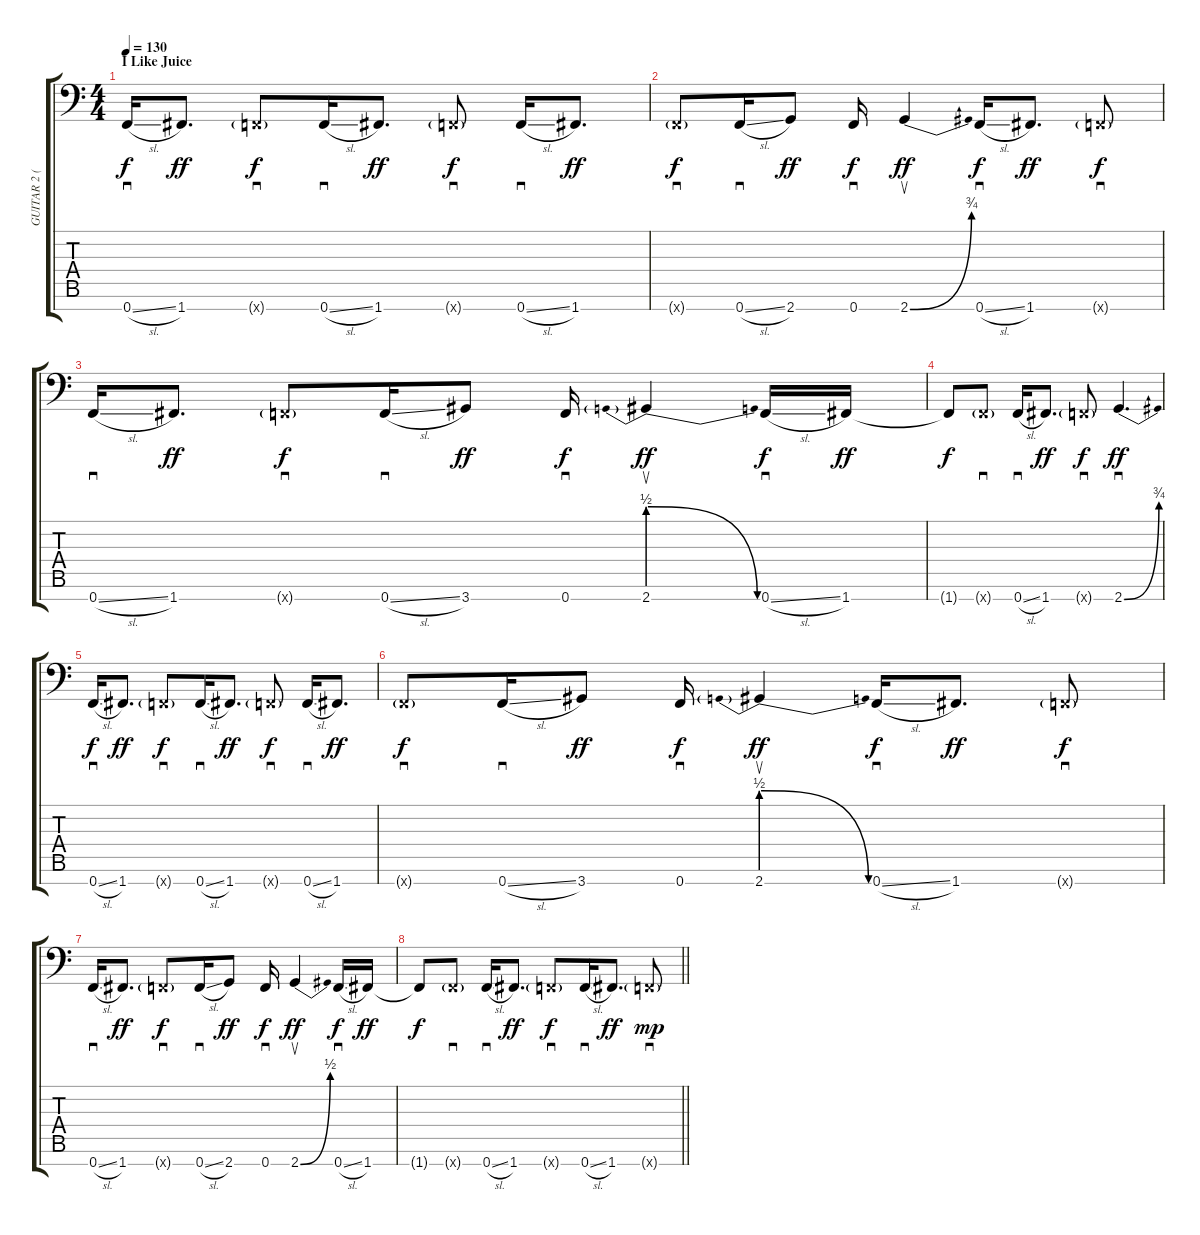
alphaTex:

\track ("GUITAR 2 (Marten Hagstrom)" "GUITAR 2 (") {instrument distortionguitar}
\staff {score tabs}
\tuning (Bb3 F3 Db3 Ab2 Eb2 Bb1 F1) {hide}
\ts (4 4)
\section ("" "I Like Juice")
\tempo 130
\clef f4
\ks c
0.7{sl}.16{sd dy f} 1.7.8{d dy ff} 0.7{g x}.8{sd dy f} 0.7{sl}.16{sd} 1.7.8{d dy ff} 0.7{g x}.8{sd dy f} 0.7{sl}.16{sd} 1.7.8{d dy ff} |
0.7{g x}.8{sd dy f} 0.7{sl}.16{sd} 2.7.8{dy ff} 0.7.16{sd dy f} 2.7{be (bend 0 0 60 3)}.4{su dy ff} 0.7{sl}.16{sd dy f} 1.7.8{d dy ff} 0.7{g x}.8{sd dy f} |
0.7{sl}.16{sd} 1.7.8{d dy ff} 0.7{g x}.8{sd dy f} 0.7{sl}.16{sd} 3.7.8{dy ff} 0.7.16{sd dy f} 2.7{be (prebendrelease 0 2 60 0)}.4{su dy ff} 0.7{sl}.16{sd dy f} 1.7.16{dy ff} |
1.7{t}.8{dy f} 0.7{g x}.8{sd} 0.7{sl}.16{sd} 1.7.8{d dy ff} 0.7{g x}.8{sd dy f} 2.7{be (bend 0 0 60 3)}.4{d sd dy ff} |
0.7{sl}.16{sd dy f} 1.7.8{d dy ff} 0.7{g x}.8{sd dy f} 0.7{sl}.16{sd} 1.7.8{d dy ff} 0.7{g x}.8{sd dy f} 0.7{sl}.16{sd} 1.7.8{d dy ff} |
0.7{g x}.8{sd dy f} 0.7{sl}.16{sd} 3.7.8{dy ff} 0.7.16{sd dy f} 2.7{be (prebendrelease 0 2 60 0)}.4{su dy ff} 0.7{sl}.16{sd dy f} 1.7.8{d dy ff} 0.7{g x}.8{sd dy f} |
0.7{sl}.16{sd} 1.7.8{d dy ff} 0.7{g x}.8{sd dy f} 0.7{sl}.16{sd} 2.7.8{dy ff} 0.7.16{sd dy f} 2.7{be (bend 0 0 60 2)}.4{su dy ff} 0.7{sl}.16{sd dy f} 1.7.16{dy ff} |
\barLineRight lightlight
1.7{t}.8{dy f} 0.7{g x}.8{sd} 0.7{sl}.16{sd} 1.7.8{d dy ff} 0.7{g x}.8{sd dy f} 0.7{sl}.16{sd} 1.7.8{d dy ff} 0.7{g x}.8{sd dy mp}
